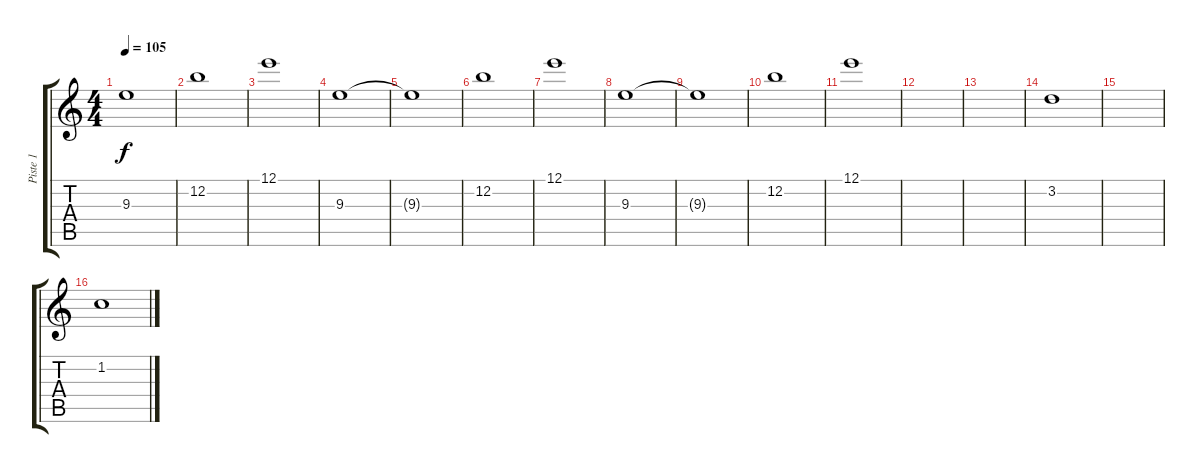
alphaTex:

\track ("Piste 1" "Piste 1") {instrument synthbass1}
\staff {score tabs}
\tuning (E4 B3 G3 D3 A2 E2) {hide}
\ts (4 4)
\tempo 105
\clef g2
\ks c
9.3{t}.1{dy f} |
12.2.1 |
12.1.1 |
9.3.1{volume 10} |
9.3{t}.1 |
12.2.1 |
12.1.1 |
9.3.1{volume 10} |
9.3{t}.1 |
12.2.1 |
12.1.1 |
|
|
3.2.1 |
|
1.2.1{balance 12}
